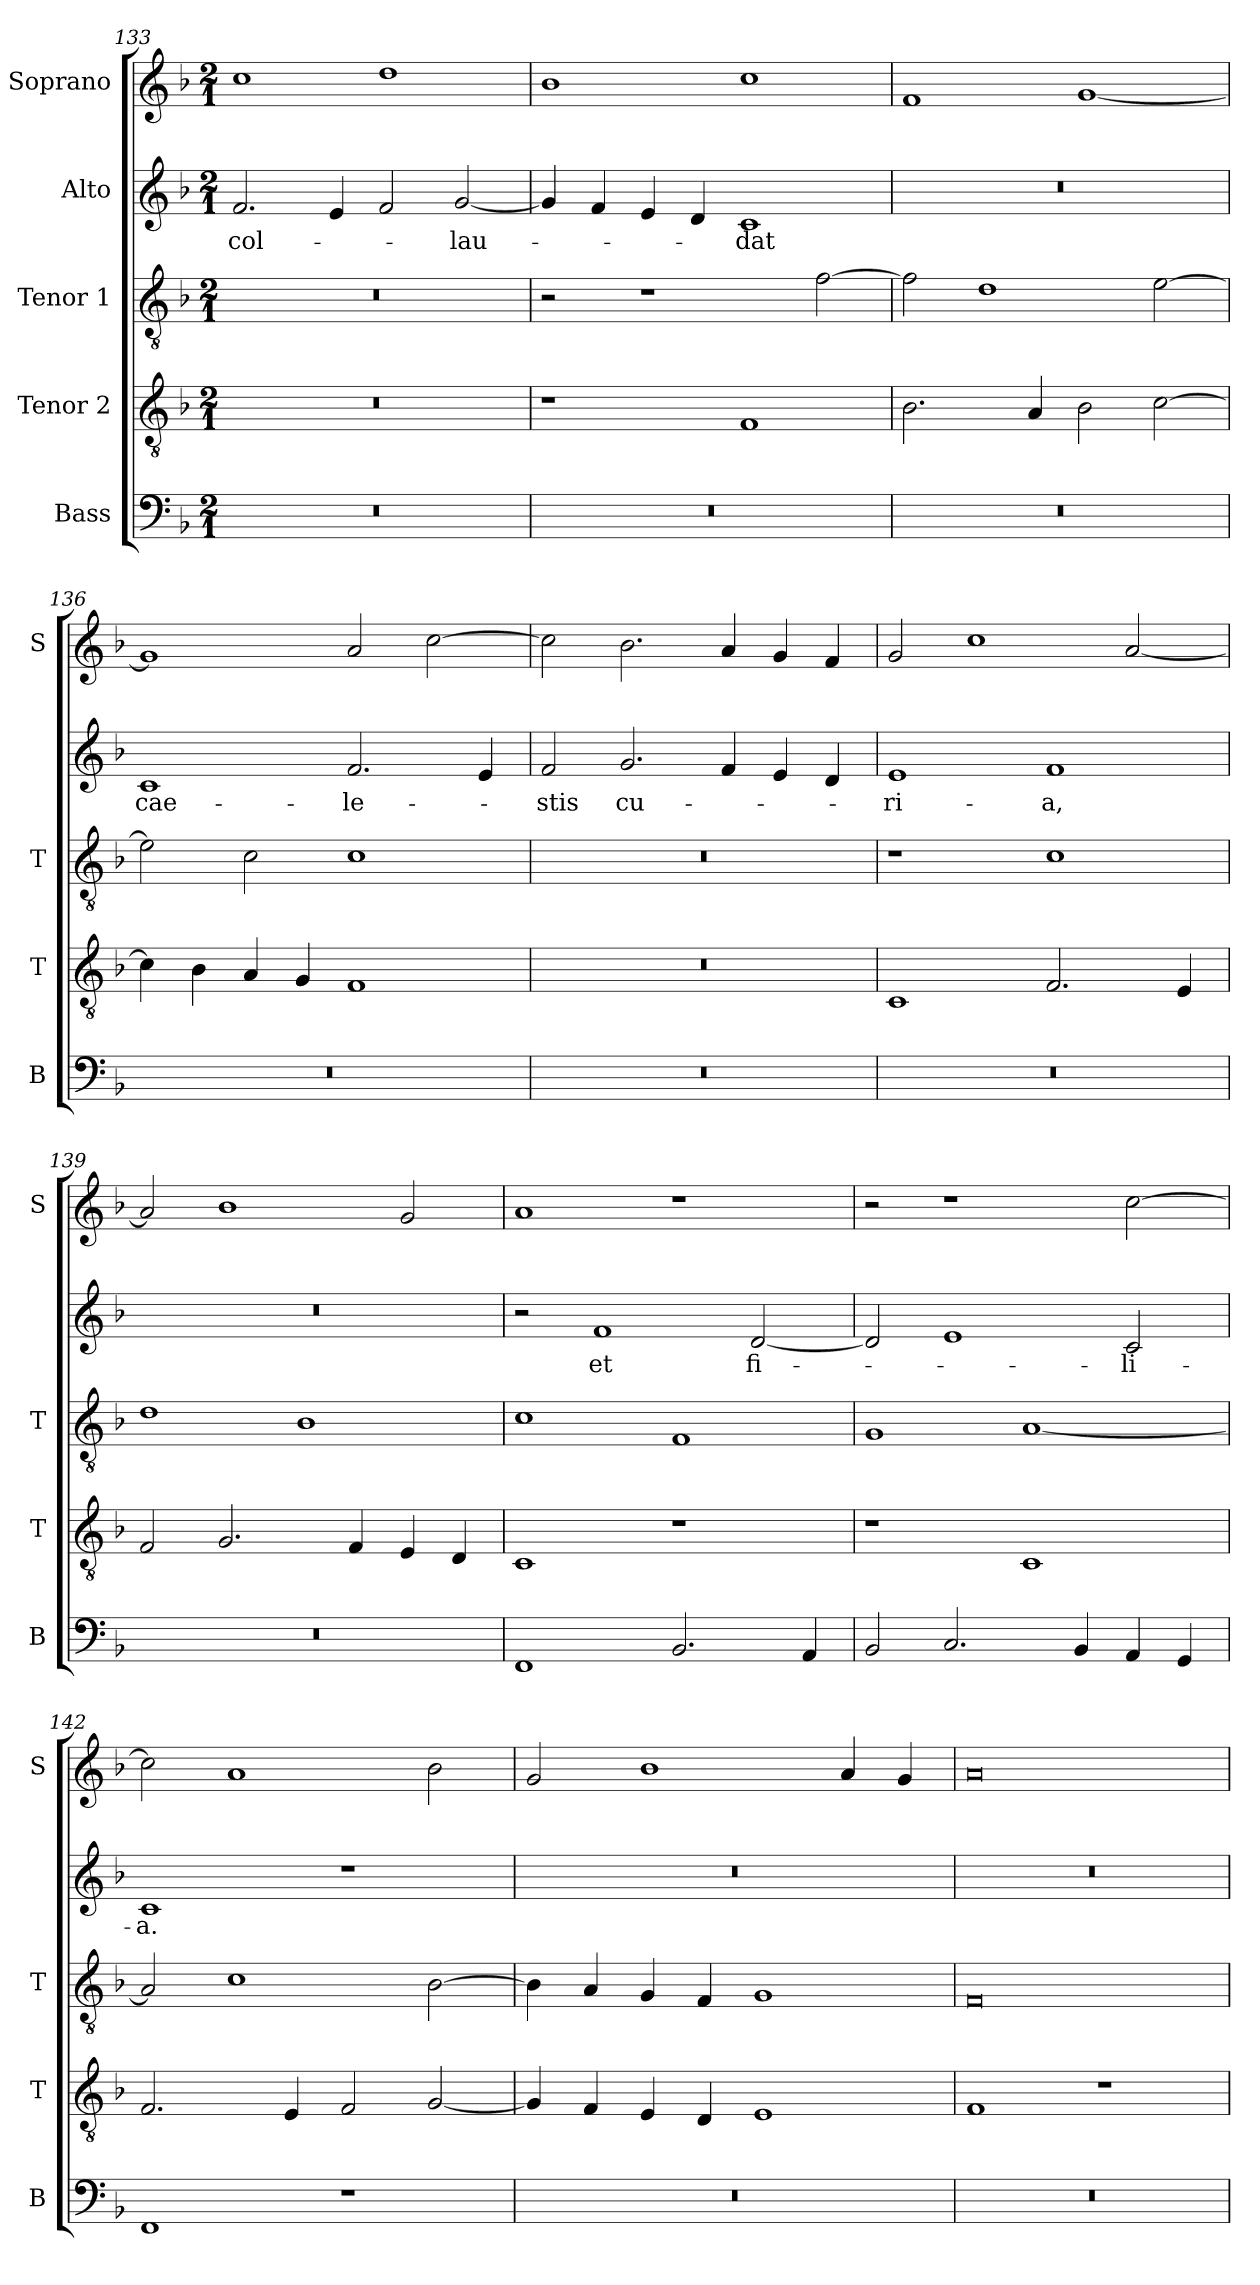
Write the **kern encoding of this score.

**kern	**kern	**kern	**kern	**text	**kern
*part5	*part4	*part3	*part2	*part2	*part1
*staff5	*staff4	*staff3	*staff2	*staff2	*staff1
*I"Bass	*I"Tenor 2	*I"Tenor 1	*I"Alto	*	*I"Soprano
*I'B	*I'T	*I'T	*	*	*I'S
*clefF4	*clefGv2	*clefGv2	*clefG2	*	*clefG2
*k[b-]	*k[b-]	*k[b-]	*k[b-]	*	*k[b-]
*M2/1	*M2/1	*M2/1	*M2/1	*	*M2/1
=133	=133	=133	=133	=133	=133
!	!	!	!	!LO:LY:b	!
0r	0r	0r	2.f/	col-	1cc
.	.	.	4e/	.	.
.	.	.	2f/	.	1dd
!	!	!	!	!LO:LY:b	!
.	.	.	[2g/	-lau-	.
=134	=134	=134	=134	=134	=134
0r	1r	2r	4g/]	.	1b-
.	.	.	4f/	.	.
.	.	1r	4e/	.	.
.	.	.	4d/	.	.
!	!	!	!	!LO:LY:b	!
.	1F	.	1c	-dat	1cc
.	.	[2f\	.	.	.
=135	=135	=135	=135	=135	=135
0r	2.B-\	2f\]	0r	.	1f
.	.	1d	.	.	.
.	4A/	.	.	.	.
.	2B-\	.	.	.	[1g
.	[2c\	[2e\	.	.	.
=136	=136	=136	=136	=136	=136
!	!	!	!	!LO:LY:b	!
0r	4c\]	2e\]	1c	cae-	1g]
.	4B-\	.	.	.	.
.	4A/	2c\	.	.	.
.	4G/	.	.	.	.
!	!	!	!	!LO:LY:b	!
.	1F	1c	2.f/	-le-	2a/
.	.	.	.	.	[2cc\
.	.	.	4e/	.	.
=137	=137	=137	=137	=137	=137
!	!	!	!	!LO:LY:b	!
0r	0r	0r	2f/	-stis	2cc\]
!	!	!	!	!LO:LY:b	!
.	.	.	2.g/	cu-	2.b-\
.	.	.	4f/	.	4a/
.	.	.	4e/	.	4g/
.	.	.	4d/	.	4f/
!!LO:PB:g=z
=138	=138	=138	=138	=138	=138
!	!	!	!	!LO:LY:b	!
0r	1C	1r	1e	-ri-	2g/
.	.	.	.	.	1cc
!	!	!	!	!LO:LY:b	!
.	2.F/	1c	1f	-a,	.
.	.	.	.	.	[2a/
.	4E/	.	.	.	.
=139	=139	=139	=139	=139	=139
0r	2F/	1d	0r	.	2a/]
.	2.G/	.	.	.	1b-
.	.	1B-	.	.	.
.	4F/	.	.	.	.
.	4E/	.	.	.	2g/
.	4D/	.	.	.	.
=140	=140	=140	=140	=140	=140
1FF	1C	1c	2r	.	1a
!	!	!	!	!LO:LY:b	!
.	.	.	1f	et	.
2.BB-/	1r	1F	.	.	1r
!	!	!	!	!LO:LY:b	!
.	.	.	[2d/	fi-	.
4AA/	.	.	.	.	.
=141	=141	=141	=141	=141	=141
2BB-/	1r	1G	2d/]	.	2r
2.C/	.	.	1e	.	1r
.	1C	[1A	.	.	.
4BB-/	.	.	.	.	.
!	!	!	!	!LO:LY:b	!
4AA/	.	.	2c/	-li-	[2cc\
4GG/	.	.	.	.	.
=142	=142	=142	=142	=142	=142
!	!	!	!	!LO:LY:b	!
1FF	2.F/	2A/]	1c	-a.	2cc\]
.	.	1c	.	.	1a
.	4E/	.	.	.	.
1r	2F/	.	1r	.	.
.	[2G/	[2B-\	.	.	2b-\
=143	=143	=143	=143	=143	=143
0r	4G/]	4B-\]	0r	.	2g/
.	4F/	4A/	.	.	.
.	4E/	4G/	.	.	1b-
.	4D/	4F/	.	.	.
.	1E	1G	.	.	.
.	.	.	.	.	4a/
.	.	.	.	.	4g/
=144	=144	=144	=144	=144	=144
0r	1F	0F	0r	.	0a
.	1r	.	.	.	.
=	=	=	=	=	=
*-	*-	*-	*-	*-	*-
